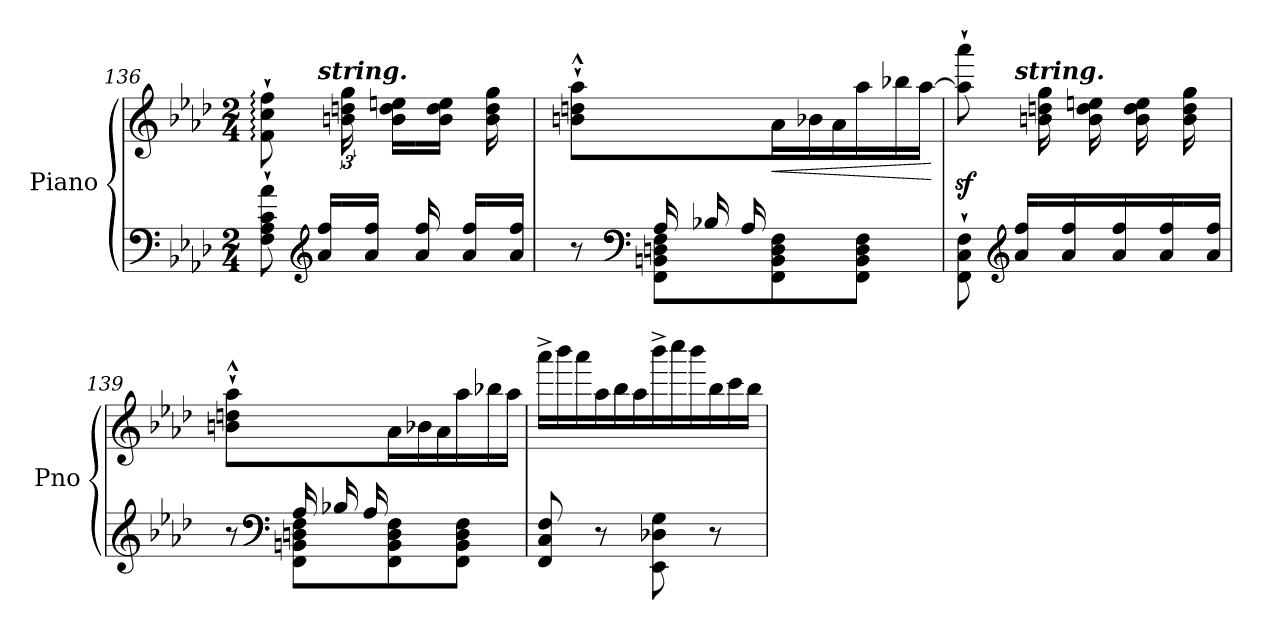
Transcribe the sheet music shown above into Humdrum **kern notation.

**kern	**kern	**dynam
*part1	*part1	*part1
*staff2	*staff1	*staff1/2
*I"Piano	*	*
*I'Pno	*	*
*clefF4	*clefG2	*
*k[b-e-a-d-]	*k[b-e-a-d-]	*
*M2/4	*M2/4	*
=136	=136	=136
*^	*	*
8ryy	8F\` 8A-\` 8c\` 8a-\`	8f\:` 8cc\:` 8ff\:`	.
*clefG2	*	*	*
*Xtuplet	*	*	*
*	*	*MM104	*
!	!	!LO:TX:a:Bi:t=string.	!
24a-/ 24ff/LL	8ryy	24ryy	.
24ryy	.	24bn\ 24ddn\ 24gg\	.
24a-/ 24ff/JJ	.	24ryy	.
*	*	*Xtuplet	*
24ryy	8ryy	24b\ 24dd\ 24een\LL	.
24a-/ 24ff/	.	24ryy	.
24ryy	.	24b\ 24dd\ 24ee\JJ	.
24a-/ 24ff/LL	8ryy	24ryy	.
24ryy	.	24b\ 24dd\ 24gg\	.
24a-/ 24ff/JJ	.	24ryy	.
!!LO:LB:g=z
=137	=137	=137	=137
8ryy	8r	8bn\`^^ 8ddn\`^^ 8aa-\`^^	.
*clefF4	*	*	*
24A-/LL	8FF\ 8BBn\ 8Dn\ 8F\L	8ryy	.
24B-X/	.	.	.
24A-/	.	.	.
!	!	!	!LO:HP:b
4ryy	8FF\ 8BB\ 8D\ 8F\	24a-\	<
.	.	24b-X\	.
.	.	24a-\	.
.	8FF\ 8BB\ 8D\ 8F\J	24aa-\	.
.	.	24bb-X\	.
.	.	[24aa-\JJ	.
*v	*v	*	*
.	.	[
=138	=138	=138
*^	*	*
8ryy	8FF\` 8C\` 8F\`	8aa-\]z<` 8aaa-\z<`	.
*clefG2	*	*	*
!	!	!LO:TX:a:Bi:t=string.	!
24a-/ 24ff/LL	8ryy	24ryy	.
24ryy	.	24bn\ 24ddn\ 24gg\	.
24a-/ 24ff/	.	24ryy	.
24ryy	4ryy	24b\ 24dd\ 24een\	.
24a-/ 24ff/	.	24ryy	.
24ryy	.	24b\ 24dd\ 24ee\	.
24a-/ 24ff/	.	24ryy	.
24ryy	.	24b\ 24dd\ 24gg\	.
24a-/ 24ff/JJ	.	24ryy	.
=139	=139	=139	=139
8ryy	8r	8bn\`^^ 8ddn\`^^ 8aa-\`^^	.
*clefF4	*	*	*
24A-/LL	8FF\ 8BBn\ 8Dn\ 8F\L	8ryy	.
24B-X/	.	.	.
24A-/	.	.	.
4ryy	8FF\ 8BB\ 8D\ 8F\	24a-\	.
.	.	24b-X\	.
.	.	24a-\	.
.	8FF\ 8BB\ 8D\ 8F\J	24aa-\	.
.	.	24bb-X\	.
.	.	24aa-\JJ	.
*v	*v	*	*
!!LO:PB:g=z
=140	=140	=140
8FF/ 8C/ 8F/	24aaa-^\LL	.
.	24bbb-\	.
.	24aaa-\	.
8r	24aa-\	.
.	24bb-\	.
.	24aa-\	.
8EE-\ 8D-X\ 8G\	24bbb-^\	.
.	24cccc\	.
.	24bbb-\	.
8r	24bb-\	.
.	24ccc\	.
.	24bb-\JJ	.
=	=	=
*-	*-	*-
